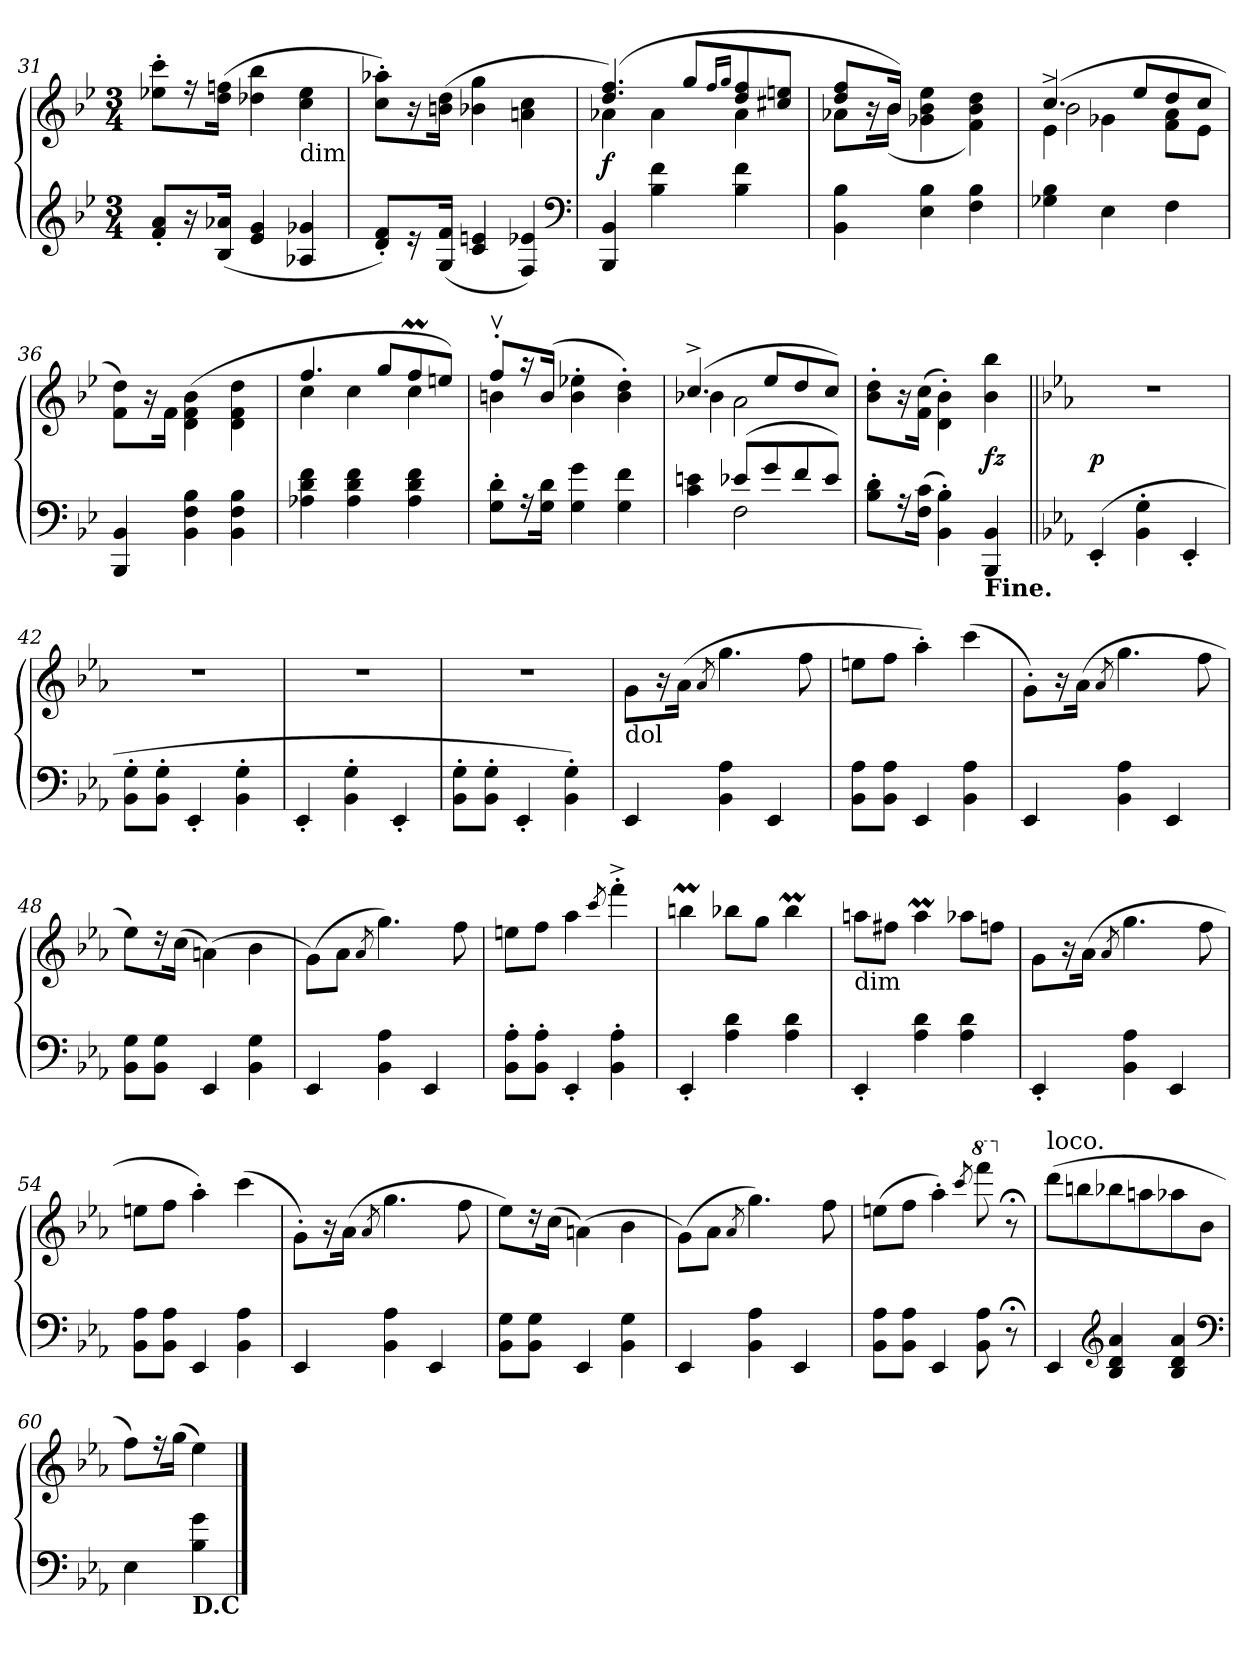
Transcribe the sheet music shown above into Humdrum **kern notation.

**kern	**kern	**dynam
*part1	*part1	*part1
*staff2	*staff1	*staff1/2
*clefG2	*clefG2	*
*k[b-e-]	*k[b-e-]	*
*B-:	*B-:	*
*M3/4	*M3/4	*
=31	=31	=31
8a' 8f'L	8ccc' 8ee-X'L	.
16r	16r	.
(16a-X 16B-Jk	(16ffn 16ddJk	.
4g 4e-	4bb- 4dd-X	.
!	!LO:TX:b:t=dim	!
4g-X 4A-X	4ee- 4cc	.
=32	=32	=32
8f' 8d'L)	8aa-X' 8cc'L)	.
16r	16r	.
(16f 16GJk	(16dd 16bnJk	.
4en 4c	4gg 4b-X	.
4e-X 4F)	4cc 4an	.
*clefF4	*	*
=33	=33	=33
*	*^	*
4BB- 4BBB-	(>4.ff 4.dd)	4a-X	f
4f 4B-	.	4a-	.
.	8ggL	.	.
.	16qff/LL	.	.
.	16qgg/JJ	.	.
4f 4B-	8ff 8dd	4a-	.
.	8een 8cc#XJ	.	.
=34	=34	=34	=34
4B- 4BB-	8ff 8ddL	8a-XL	.
.	16r	16ryy	.
.	16b-Jk)	(>16b-Jk	.
4B- 4E-	2ryy	4ee- 4b- 4g-X	.
4B- 4F	.	4dd\ 4b-\ 4f\)	.
=35	=35	=35	=35
*	*	*^	*
4B- 4G-X	(4.cc	2b-	4e-^\	.
4E-	.	.	4g-X\	.
.	8ee-L	.	.	.
4F	8dd	4ryy	8a\ 8f\L	.
.	8ccJ	.	8e-\J	.
*	*v	*v	*v	*
=36	=36	=36
4BB- 4BBB-	8dd\ 8f\L)	.
.	16r	.
.	16fJk	.
4B- 4F 4BB-	(4b-\ 4f\ 4d\	.
4B- 4F 4BB-	4dd\ 4f\ 4d\	.
=37	=37	=37
*	*^	*
4f 4d 4A-X	4.ff	4cc	.
4f 4d 4A-	.	4cc	.
.	8ggL	.	.
4f 4d 4A-	8ffM	4cc	.
.	8eenJ)	.	.
=38	=38	=38	=38
8d' 8G'L	8ff'vL	4bn	.
16r	16r	.	.
16d 16GJk	(16bJk	.	.
4g 4G	2ryy	4ee-X'> 4b'>	.
4f 4G	.	4dd'> 4b'>)	.
=39	=39	=39	=39
*^	*	*	*
4ryy	4en 4c	(4.cc^	4b-X	.
(<8e-XL	2F	.	2a	.
8g	.	8ee-L	.	.
8f	.	8dd	.	.
8e-J)	.	8ccJ)	.	.
*v	*v	*	*	*
*	*v	*v	*
=40	=40	=40
8d' 8B-'L	8dd'\ 8b-'\L	.
16r	16r	.
(16c 16FJk	(16cc 16fJk	.
4B-' 4BB-')	4b-'\ 4d'\)	.
!LO:TX:b:B:t=Fine.	!	!
4BB- 4BBB-	4bb- 4b-	fz
=41||	=41||	=41||
*k[b-e-a-]	*k[b-e-a-]	*
(4EE-'	2.r	p
4G' 4BB-'	.	.
4EE-'	.	.
=42	=42	=42
8G' 8BB-'L	2.r	.
8G' 8BB-'J	.	.
4EE-'	.	.
4G' 4BB-'	.	.
=43	=43	=43
4EE-'	2.r	.
4G' 4BB-'	.	.
4EE-'	.	.
=44	=44	=44
8G' 8BB-'L	2.r	.
8G' 8BB-'J	.	.
4EE-'	.	.
4G' 4BB-')	.	.
=45	=45	=45
!	!LO:TX:b:t=dol	!
4EE-	8g\L	.
.	16r	.
.	(>16a-Jk	.
.	8qa-/	.
4A- 4BB-	4.gg	.
4EE-	.	.
.	8ff	.
=46	=46	=46
8A- 8BB-L	8eenL	.
8A- 8BB-J	8ffJ	.
4EE-	4aa-')	.
4A- 4BB-	(4ccc	.
=47	=47	=47
4EE-	8g'\L)	.
.	16r	.
.	(>16a-Jk	.
.	8qa-/	.
4A- 4BB-	4.gg	.
4EE-	.	.
.	8ff	.
=48	=48	=48
8G 8BB-L	8ee-L)	.
8G 8BB-J	16r	.
.	(16ccJk	.
4EE-	(>4an\)	.
4G 4BB-	4b-	.
=49	=49	=49
4EE-	(8g\L)	.
.	8a-J	.
.	8qa-/	.
4A- 4BB-	4.gg)	.
4EE-	.	.
.	8ff	.
=50	=50	=50
8A-' 8BB-'L	8eenL	.
8A-' 8BB-'J	8ffJ	.
4EE-'	4aa-	.
.	8qccc/	.
4A-' 4BB-'	4fff'^<	.
=51	=51	=51
4EE-'	4bbnm	.
4d 4A-	8bb-XL	.
.	8ggJ	.
4d 4A-	4bb-M	.
=52	=52	=52
!	!LO:TX:b:t=dim	!
4EE-'	8aanL	.
.	8ff#XJ	.
4d 4A-	4aam	.
4d 4A-	8aa-XL	.
.	8ffnJ	.
=53	=53	=53
4EE-'	8g\L	.
.	16r	.
.	(>16a-Jk	.
.	8qa-/	.
4A- 4BB-	4.gg	.
4EE-	.	.
.	8ff	.
=54	=54	=54
8A- 8BB-L	8eenL	.
8A- 8BB-J	8ffJ	.
4EE-	4aa-')	.
4A- 4BB-	(4ccc	.
=55	=55	=55
4EE-	8g'\L)	.
.	16r	.
.	(>16a-Jk	.
.	8qa-/	.
4A- 4BB-	4.gg	.
4EE-	.	.
.	8ff	.
=56	=56	=56
8G 8BB-L	8ee-L)	.
8G 8BB-J	16r	.
.	(16ccJk	.
4EE-	(4an\)	.
4G 4BB-	4b-	.
=57	=57	=57
4EE-	(8g\L)	.
.	8a-J	.
.	8qa-/	.
4A- 4BB-	4.gg)	.
4EE-	.	.
.	8ff	.
=58	=58	=58
8A- 8BB-L	(8eenL	.
8A- 8BB-J	8ffJ	.
4EE-	4aa-')	.
.	8qccc/	.
*	*8va	*
8A- 8BB-	8ffff	.
*	*X8va	*
8r;<	8r;<	.
=59	=59	=59
!	!LO:TX:a:t=loco.	!
4EE-	(8dddL	.
.	8bbn	.
*clefG2	*	*
4a- 4d 4B-	8bb-X	.
.	8aan	.
4a- 4d 4B-	8aa-X	.
.	8b-J	.
*clefF4	*	*
=60	=60	=60
4E-	8ffL)	.
.	16r	.
.	(16ggJk	.
!LO:TX:b:B:t=D.C	!	!
4g 4B-	4ee-)	.
==	==	==
*-	*-	*-
